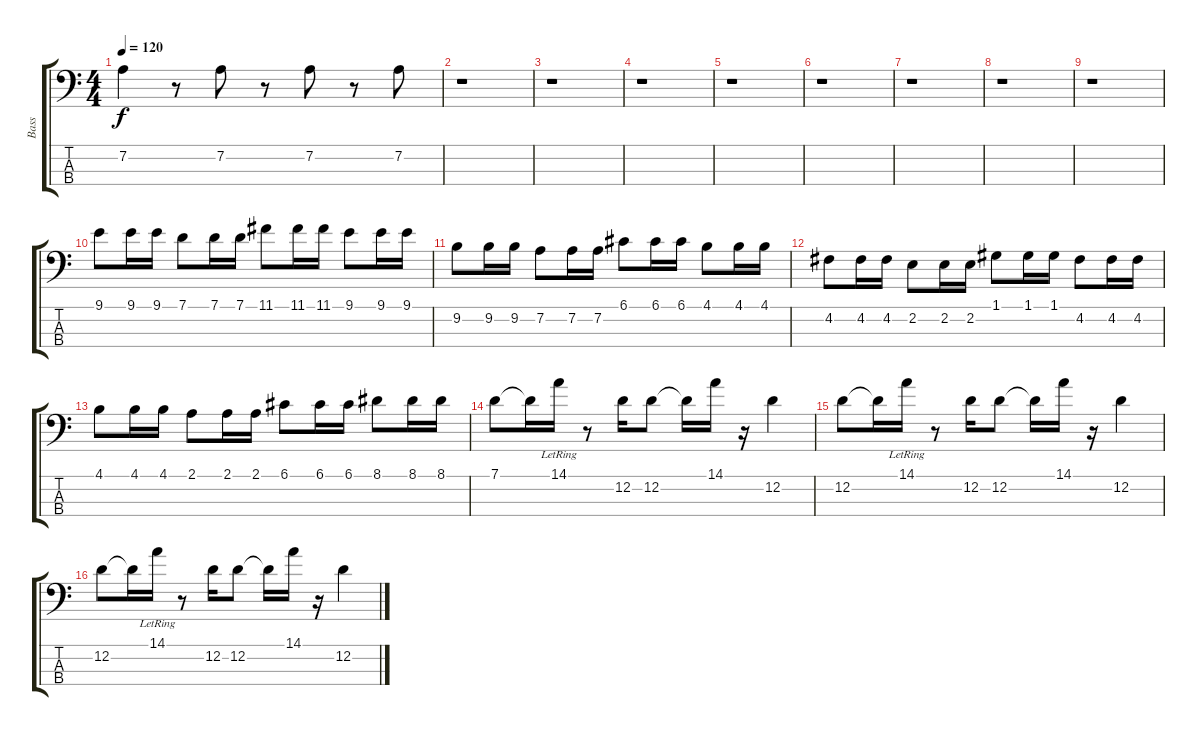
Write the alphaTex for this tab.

\track ("Bass" "Bass") {instrument electricbasspick}
\staff {score tabs}
\tuning (G2 D2 A1 E1) {hide}
\ts (4 4)
\tempo 120
\clef f4
\ks c
7.2.4{dy f} r.8 7.2.8 r.8 7.2.8 r.8 7.2.8 |
r.1 |
r.1 |
r.1 |
r.1 |
r.1 |
r.1 |
r.1 |
r.1 |
9.1.8{volume 10} 9.1.16 9.1.16 7.1.8 7.1.16 7.1.16 11.1.8 11.1.16 11.1.16 9.1.8 9.1.16 9.1.16 |
9.2.8{volume 12} 9.2.16 9.2.16 7.2.8 7.2.16 7.2.16 6.1.8 6.1.16 6.1.16 4.1.8 4.1.16 4.1.16 |
4.2.8{volume 14} 4.2.16 4.2.16 2.2.8 2.2.16 2.2.16 1.1.8 1.1.16 1.1.16 4.2.8 4.2.16 4.2.16 |
4.1.8 4.1.16 4.1.16 2.1.8 2.1.16 2.1.16 6.1.8 6.1.16 6.1.16 8.1.8 8.1.16 8.1.16 |
7.1.8{volume 16} 7.1{t}.16 14.1{lr}.16 r.8 12.2.16 12.2.8 12.2{t}.16 14.1.16 r.16 12.2.4 |
12.2.8 12.2{t}.16 14.1{lr}.16 r.8 12.2.16 12.2.8 12.2{t}.16 14.1.16 r.16 12.2.4 |
12.2.8 12.2{t}.16 14.1{lr}.16 r.8 12.2.16 12.2.8 12.2{t}.16 14.1.16 r.16 12.2.4
